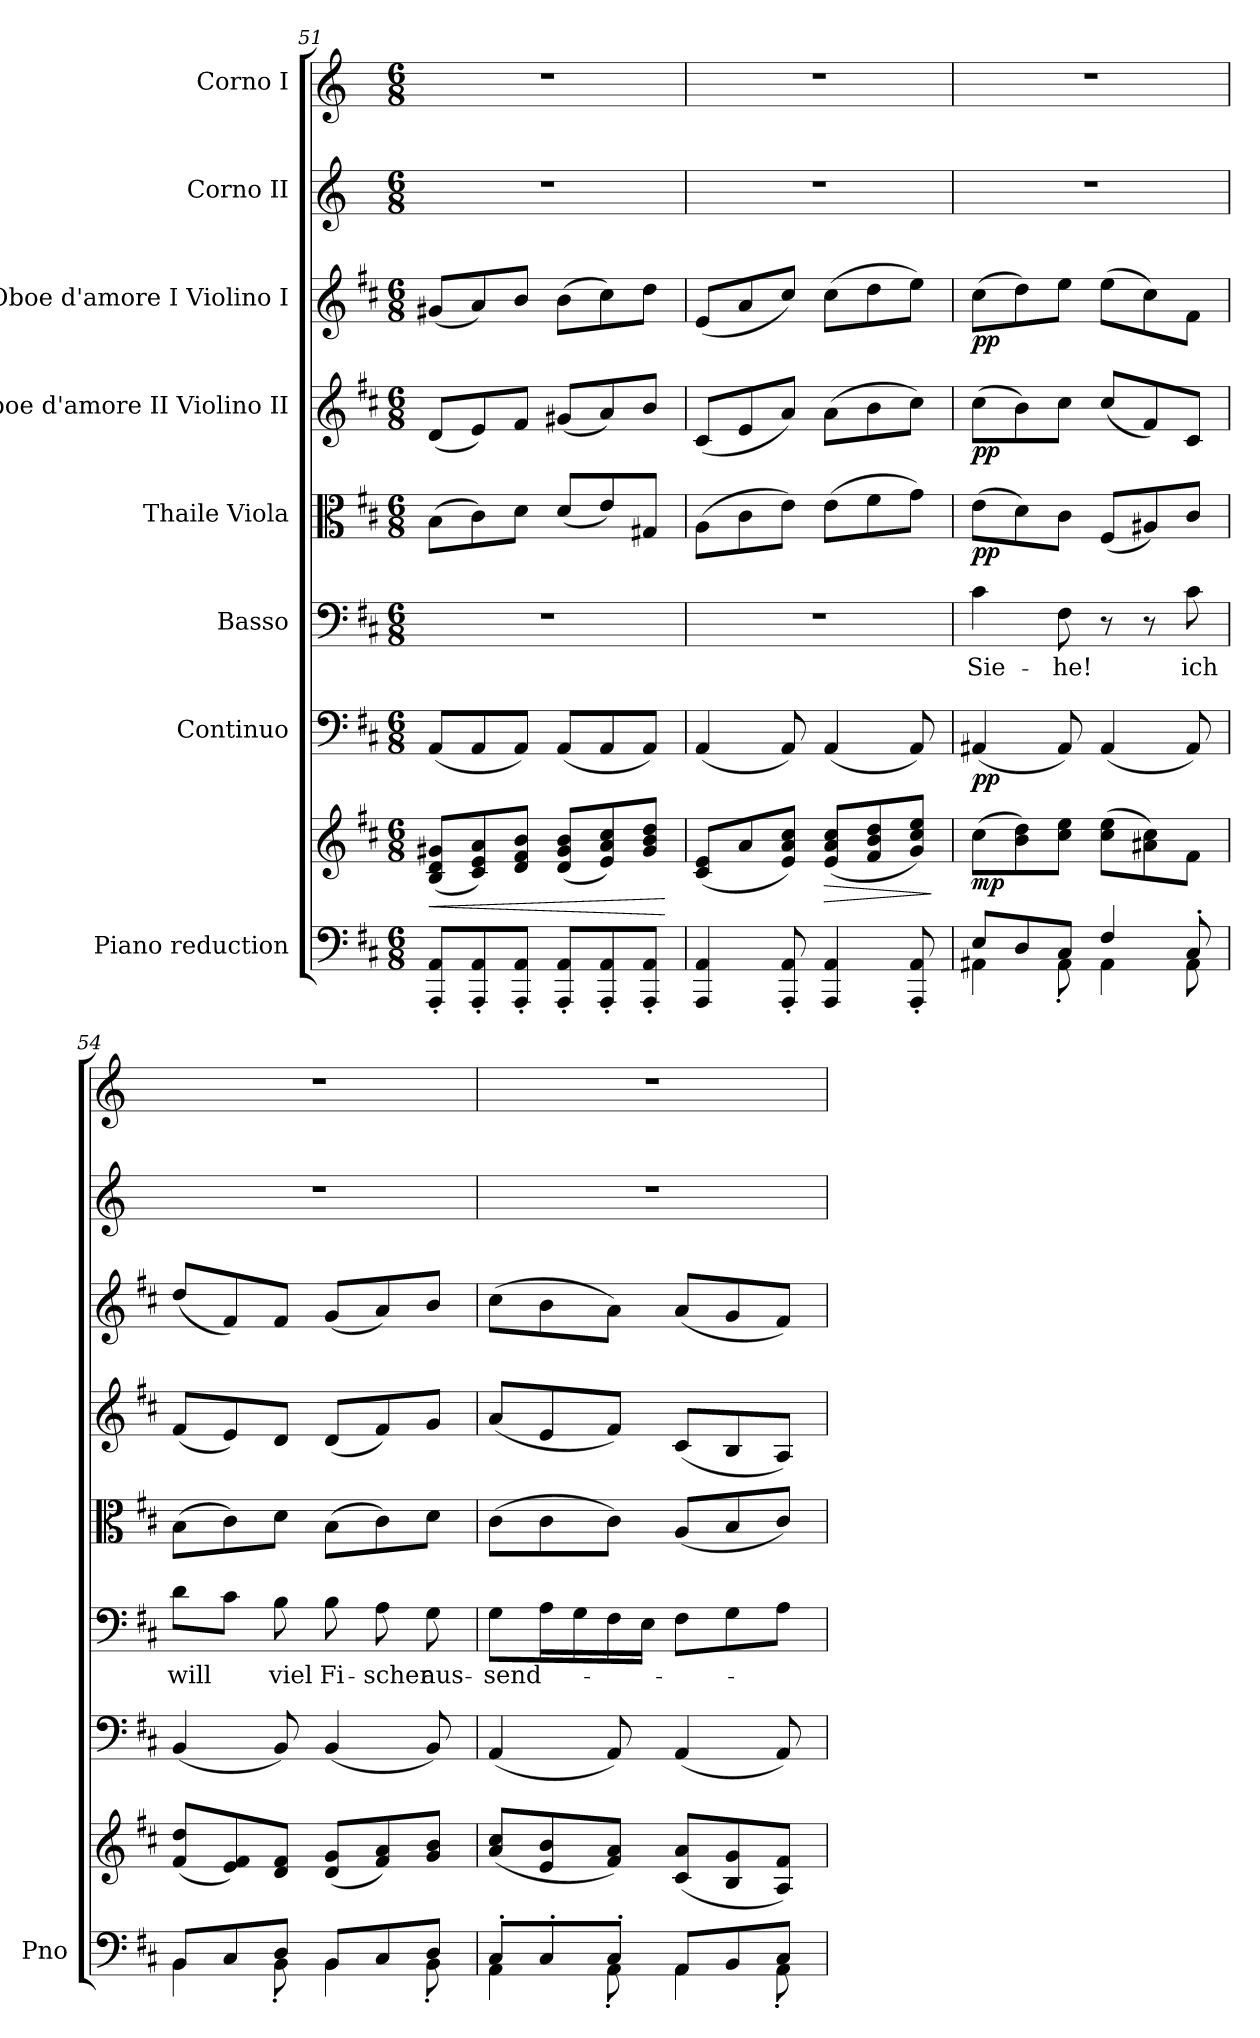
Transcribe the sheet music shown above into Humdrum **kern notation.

**kern	**kern	**dynam	**kern	**dynam	**kern	**text	**kern	**dynam	**kern	**dynam	**kern	**dynam	**kern	**kern
*part8	*part8	*part8	*part7	*part7	*part6	*part6	*part5	*part5	*part4	*part4	*part3	*part3	*part2	*part1
*staff9	*staff8	*staff8/9	*staff7	*staff7	*staff6	*staff6	*staff5	*staff5	*staff4	*staff4	*staff3	*staff3	*staff2	*staff1
*I"Piano reduction	*	*	*I"Continuo	*	*I"Basso	*	*I"Thaile Viola	*	*I"Oboe d'amore II Violino II	*	*I"Oboe d'amore I Violino I	*	*I"Corno II	*I"Corno I
*I'Pno	*	*	*	*	*	*	*	*	*	*	*	*	*	*
!!LO:LB:g=z
*clefF4	*clefG2	*	*clefF4	*	*clefF4	*	*clefC3	*	*clefG2	*	*clefG2	*	*clefG2	*clefG2
*	*	*	*	*	*	*	*	*	*	*	*	*	*ITrd3c5	*ITrd3c5
*k[f#c#]	*k[f#c#]	*	*k[f#c#]	*	*k[f#c#]	*	*k[f#c#]	*	*k[f#c#]	*	*k[f#c#]	*	*k[f#]	*k[f#]
*M6/8	*M6/8	*	*M6/8	*	*M6/8	*	*M6/8	*	*M6/8	*	*M6/8	*	*M6/8	*M6/8
=51	=51	=51	=51	=51	=51	=51	=51	=51	=51	=51	=51	=51	=51	=51
!	!	!LO:HP:b	!	!	!	!	!	!	!	!	!	!	!	!
8AAA/' 8AA/'L	(<8B/ 8d/ 8g#X/L	<	(<8AA/L	.	2.r	.	(>8B\L	.	(<8d/L	.	(<8g#X/L	.	2.r	2.r
8AAA/' 8AA/'	8c#/ 8e/ 8a/)	.	8AA/	.	.	.	8c#\)	.	8e/)	.	8a/)	.	.	.
8AAA/' 8AA/'J	8d/ 8f#/ 8b/J	.	8AA/J)	.	.	.	8d\J	.	8f#/J	.	8b/J	.	.	.
8AAA/' 8AA/'L	(<8d/ 8g#/ 8b/L	.	(<8AA/L	.	.	.	(<8d/L	.	(<8g#X/L	.	(>8b\L	.	.	.
8AAA/' 8AA/'	8e/ 8a/ 8cc#/)	.	8AA/	.	.	.	8e/)	.	8a/)	.	8cc#\)	.	.	.
8AAA/' 8AA/'J	8g#/ 8b/ 8dd/J	.	8AA/J)	.	.	.	8G#X/J	.	8b/J	.	8dd\J	.	.	.
.	.	[	.	.	.	.	.	.	.	.	.	.	.	.
=52	=52	=52	=52	=52	=52	=52	=52	=52	=52	=52	=52	=52	=52	=52
4AAA/ 4AA/	(<8c#/ 8e/L	.	(<4AA/	.	2.r	.	(>8A\L	.	(<8c#/L	.	(<8e/L	.	2.r	2.r
.	8a/	.	.	.	.	.	8c#\	.	8e/	.	8a/	.	.	.
8AAA/' 8AA/'	8e/ 8a/ 8cc#/J)	.	8AA/)	.	.	.	8e\J)	.	8a/J)	.	8cc#/J)	.	.	.
!	!	!LO:HP:b	!	!	!	!	!	!	!	!	!	!	!	!
4AAA/ 4AA/	(<8e/ 8a/ 8cc#/L	>	(<4AA/	.	.	.	(>8e\L	.	(>8a\L	.	(>8cc#\L	.	.	.
.	8f#/ 8b/ 8dd/	.	.	.	.	.	8f#\	.	8b\	.	8dd\	.	.	.
8AAA/' 8AA/'	8g/ 8cc#/ 8ee/J)	.	8AA/)	.	.	.	8g\J)	.	8cc#\J)	.	8ee\J)	.	.	.
.	.	]	.	.	.	.	.	.	.	.	.	.	.	.
=53	=53	=53	=53	=53	=53	=53	=53	=53	=53	=53	=53	=53	=53	=53
*^	*	*	*	*	*	*	*	*	*	*	*	*	*	*
!	!	!	!LO:DY:b	!	!LO:DY:b	!	!LO:LY:b	!	!LO:DY:b	!	!LO:DY:b	!	!LO:DY:b	!	!
8E/L	4AA#X\	(>8cc#\L	mp	(<4AA#X/	pp	4c#\	Sie-	(>8e\L	pp	(>8cc#\L	pp	(>8cc#\L	pp	2.r	2.r
8D/	.	8b\ 8dd\)	.	.	.	.	.	8d\)	.	8b\)	.	8dd\)	.	.	.
!	!	!	!	!	!	!	!LO:LY:b	!	!	!	!	!	!	!	!
8C#/J	8AA#'\	8cc#\ 8ee\J	.	8AA#/)	.	8F#\	-he!	8c#\J	.	8cc#\J	.	8ee\J	.	.	.
4F#/	4AA#\	(>8cc#\ 8ee\L	.	(<4AA#/	.	8r	.	(<8F#/L	.	(<8cc#/L	.	(>8ee\L	.	.	.
.	.	8a#X\ 8cc#\)	.	.	.	8r	.	8A#X/)	.	8f#/)	.	8cc#\)	.	.	.
!	!	!	!	!	!	!	!LO:LY:b	!	!	!	!	!	!	!	!
8C#'/	8AA#\	8f#\J	.	8AA#/)	.	8c#\	ich	8c#/J	.	8c#/J	.	8f#\J	.	.	.
=54	=54	=54	=54	=54	=54	=54	=54	=54	=54	=54	=54	=54	=54	=54	=54
!	!	!	!	!	!	!	!LO:LY:b	!	!	!	!	!	!	!	!
8BB/L	4BB\	(<8f#/ 8dd/L	.	(<4BB/	.	8d\L	will	(>8B\L	.	(<8f#/L	.	(<8dd/L	.	2.r	2.r
8C#/	.	8e/ 8f#/)	.	.	.	8c#\J	.	8c#\)	.	8e/)	.	8f#/)	.	.	.
!	!	!	!	!	!	!	!LO:LY:b	!	!	!	!	!	!	!	!
8D/J	8BB'\	8d/ 8f#/J	.	8BB/)	.	8B\	viel	8d\J	.	8d/J	.	8f#/J	.	.	.
!	!	!	!	!	!	!	!LO:LY:b	!	!	!	!	!	!	!	!
8BB/L	4BB\	(<8d/ 8g/L	.	(<4BB/	.	8B\	Fi-	(>8B\L	.	(<8d/L	.	(<8g/L	.	.	.
!	!	!	!	!	!	!	!LO:LY:b	!	!	!	!	!	!	!	!
8C#/	.	8f#/ 8a/)	.	.	.	8A\	-scher	8c#\)	.	8f#/)	.	8a/)	.	.	.
!	!	!	!	!	!	!	!LO:LY:b	!	!	!	!	!	!	!	!
8D/J	8BB'\	8g/ 8b/J	.	8BB/)	.	8G\	aus-	8d\J	.	8g/J	.	8b/J	.	.	.
=55	=55	=55	=55	=55	=55	=55	=55	=55	=55	=55	=55	=55	=55	=55	=55
!	!	!	!	!	!	!	!LO:LY:b	!	!	!	!	!	!	!	!
8C#'/L	4AA\	(<8a/ 8cc#/L	.	(<4AA/	.	8G\L	-send-	(>8c#\L	.	(<8a/L	.	(>8cc#\L	.	2.r	2.r
8C#'/	.	8e/ 8b/	.	.	.	16A\L	.	8c#\	.	8e/	.	8b\	.	.	.
.	.	.	.	.	.	16G\	.	.	.	.	.	.	.	.	.
8C#'/J	8AA'\	8f#/ 8a/J)	.	8AA/)	.	16F#\	.	8c#\J)	.	8f#/J)	.	8a\J)	.	.	.
.	.	.	.	.	.	16E\JJ	.	.	.	.	.	.	.	.	.
8AA/L	4AA\	(<8c#/ 8a/L	.	(<4AA/	.	8F#\L	.	(<8A/L	.	(<8c#/L	.	(<8a/L	.	.	.
8BB/	.	8B/ 8g/	.	.	.	8G\	.	8B/	.	8B/	.	8g/	.	.	.
8C#/J	8AA'\	8A/ 8f#/J)	.	8AA/)	.	8A\J	.	8c#/J)	.	8A/J)	.	8f#/J)	.	.	.
*v	*v	*	*	*	*	*	*	*	*	*	*	*	*	*	*
=	=	=	=	=	=	=	=	=	=	=	=	=	=	=
*-	*-	*-	*-	*-	*-	*-	*-	*-	*-	*-	*-	*-	*-	*-
